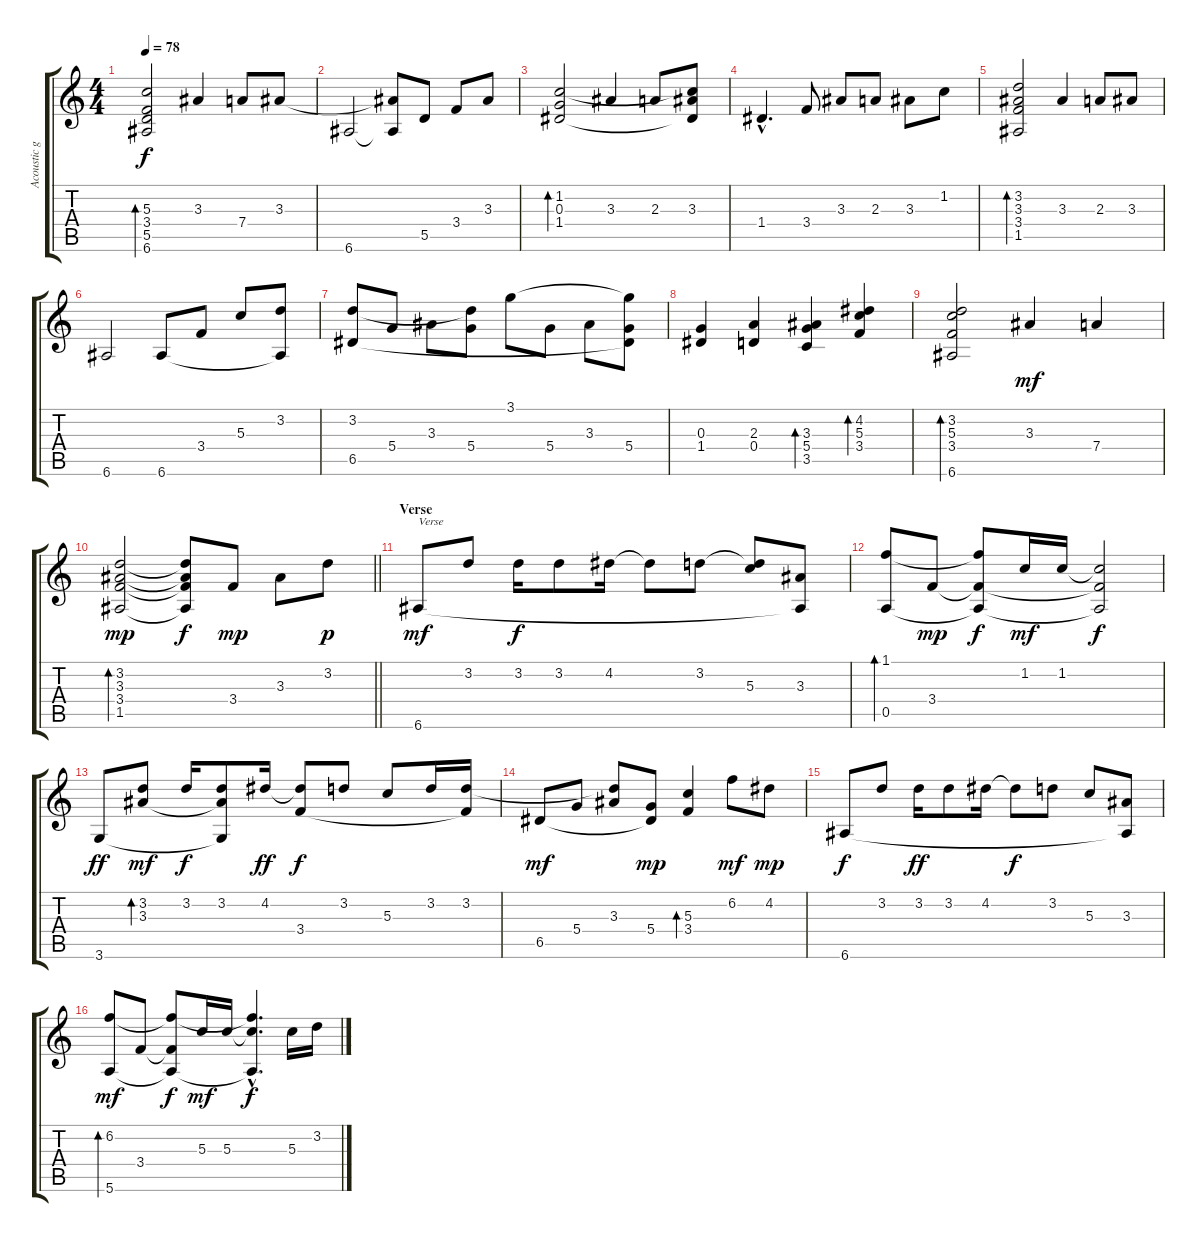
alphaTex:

\track ("Acoustic guitar" "Acoustic g") {instrument acousticguitarnylon}
\staff {score tabs}
\tuning (E4 B3 G3 D3 A2 E2) {hide}
\ts (4 4)
\tempo 78
\clef g2
\ks c
(5.3 3.4 5.5 6.6).2{bd 240 dy f instrument acousticguitarnylon} 3.3.4 7.4.8 3.3.8 |
6.6.2 (3.3{t} 6.6{t}).8 5.5.8 3.4.8 3.3.8 |
(1.2 0.3 1.4).2{bd 240} 3.3.4 2.3.8 (1.2{t} 3.3 1.4{t}).8 |
1.4{hac}.4{d} 3.4.8 3.3.8 2.3.8 3.3.8 1.2.8 |
(3.2 3.3 3.4 1.5).2{bd 240} 3.3.4 2.3.8 3.3.8 |
6.6.2 6.6.8 3.4.8 5.3.8 (3.2 6.6{t}).8 |
(3.2 6.5).8 5.4.8 3.3.8 (3.2{t} 5.4).8 3.1.8 5.4.8 3.3.8 (3.1{t} 5.4 6.5{t}).8 |
(0.3 1.4).4 (2.3 0.4).4 (3.3 5.4 3.5).4{bd 120} (4.2 5.3 3.4).4{bd 120} |
(3.2 5.3 3.4 6.6).2{bd 120} 3.3.4{dy mf} 7.4.4 |
\barLineRight lightlight
(3.2 3.3 3.4 1.5).2{bd 240 dy mp} (3.2{t} 3.3{t} 3.4{t} 1.5{t}).8{dy f} 3.4.8{dy mp} 3.3.8 3.2.8{dy p} |
\section ("" "Verse")
6.6.8{txt "Verse" dy mf} 3.2.8 3.2.16{dy f} 3.2.8 4.2.16 4.2{t}.8 3.2.8 (3.2{t} 5.3).8 (3.3 6.6{t}).8 |
(1.1 0.5).8{bd 240} 3.4.8{dy mp} (1.1{t} 3.4{t} 0.5{t}).8{dy f} 1.2.16{dy mf} 1.2.16 (1.2{t} 3.4{t} 0.5{t}).2{dy f} |
3.6.8{dy ff} (3.2 3.3).8{bd 120 dy mf} 3.2.16{dy f} (3.2 3.3{t} 3.6{t}).8 4.2.16{dy ff} (4.2{t} 3.4).8{dy f} 3.2.8 5.3.8 3.2.16 (3.2 3.4{t}).16 |
6.5.8{dy mf} 5.4.8 (3.2{t} 3.3).8 (5.4 6.5{t}).8{dy mp} (5.3 3.4).4{bd 120} 6.2.8{dy mf} 4.2.8{dy mp} |
6.6.8{dy f} 3.2.8 3.2.16{dy ff} 3.2.8 4.2.16 4.2{t}.8{dy f} 3.2.8 5.3.8 (3.3 6.6{t}).8 |
(6.2 5.6).8{bd 120 dy mf} 3.4.8 (6.2{t} 3.4{t} 5.6{t}).8{dy f} 5.3.16{dy mf} 5.3.16 (6.2{hac t} 5.3{hac t} 5.6{hac t}).4{d dy f} 5.3.16 3.2.16
